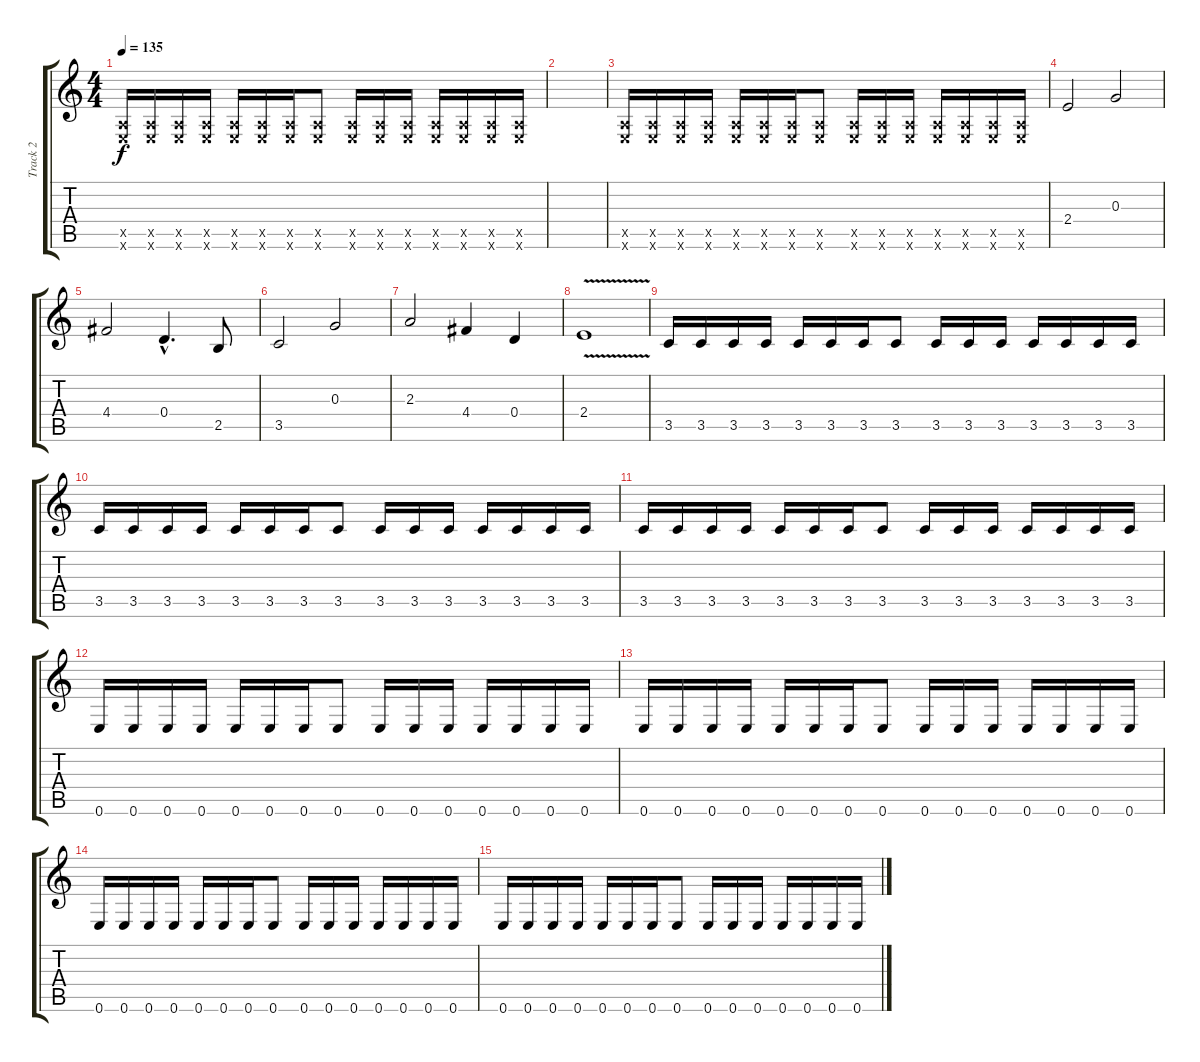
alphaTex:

\track ("Track 2" "Track 2") {instrument distortionguitar}
\staff {score tabs}
\tuning (E4 B3 G3 D3 A2 E2) {hide}
\ts (4 4)
\tempo 135
\clef g2
\ks c
(0.5{x} 0.6{x}).16{dy f} (0.5{x} 0.6{x}).16 (0.5{x} 0.6{x}).16 (0.5{x} 0.6{x}).16 (0.5{x} 0.6{x}).16 (0.5{x} 0.6{x}).16 (0.5{x} 0.6{x}).16 (0.5{x} 0.6{x}).8 (0.5{x} 0.6{x}).16 (0.5{x} 0.6{x}).16 (0.5{x} 0.6{x}).16 (0.5{x} 0.6{x}).16 (0.5{x} 0.6{x}).16 (0.5{x} 0.6{x}).16 (0.5{x} 0.6{x}).16 |
|
(0.5{x} 0.6{x}).16 (0.5{x} 0.6{x}).16 (0.5{x} 0.6{x}).16 (0.5{x} 0.6{x}).16 (0.5{x} 0.6{x}).16 (0.5{x} 0.6{x}).16 (0.5{x} 0.6{x}).16 (0.5{x} 0.6{x}).8 (0.5{x} 0.6{x}).16 (0.5{x} 0.6{x}).16 (0.5{x} 0.6{x}).16 (0.5{x} 0.6{x}).16 (0.5{x} 0.6{x}).16 (0.5{x} 0.6{x}).16 (0.5{x} 0.6{x}).16 |
2.4.2 0.3.2 |
4.4.2 0.4{hac}.4{d} 2.5.8 |
3.5.2 0.3.2 |
2.3.2 4.4.4 0.4.4 |
2.4{v}.1 |
3.5.16 3.5.16 3.5.16 3.5.16 3.5.16 3.5.16 3.5.16 3.5.8 3.5.16 3.5.16 3.5.16 3.5.16 3.5.16 3.5.16 3.5.16 |
3.5.16 3.5.16 3.5.16 3.5.16 3.5.16 3.5.16 3.5.16 3.5.8 3.5.16 3.5.16 3.5.16 3.5.16 3.5.16 3.5.16 3.5.16 |
3.5.16 3.5.16 3.5.16 3.5.16 3.5.16 3.5.16 3.5.16 3.5.8 3.5.16 3.5.16 3.5.16 3.5.16 3.5.16 3.5.16 3.5.16 |
0.6.16 0.6.16 0.6.16 0.6.16 0.6.16 0.6.16 0.6.16 0.6.8 0.6.16 0.6.16 0.6.16 0.6.16 0.6.16 0.6.16 0.6.16 |
0.6.16 0.6.16 0.6.16 0.6.16 0.6.16 0.6.16 0.6.16 0.6.8 0.6.16 0.6.16 0.6.16 0.6.16 0.6.16 0.6.16 0.6.16 |
0.6.16 0.6.16 0.6.16 0.6.16 0.6.16 0.6.16 0.6.16 0.6.8 0.6.16 0.6.16 0.6.16 0.6.16 0.6.16 0.6.16 0.6.16 |
0.6.16 0.6.16 0.6.16 0.6.16 0.6.16 0.6.16 0.6.16 0.6.8 0.6.16 0.6.16 0.6.16 0.6.16 0.6.16 0.6.16 0.6.16
